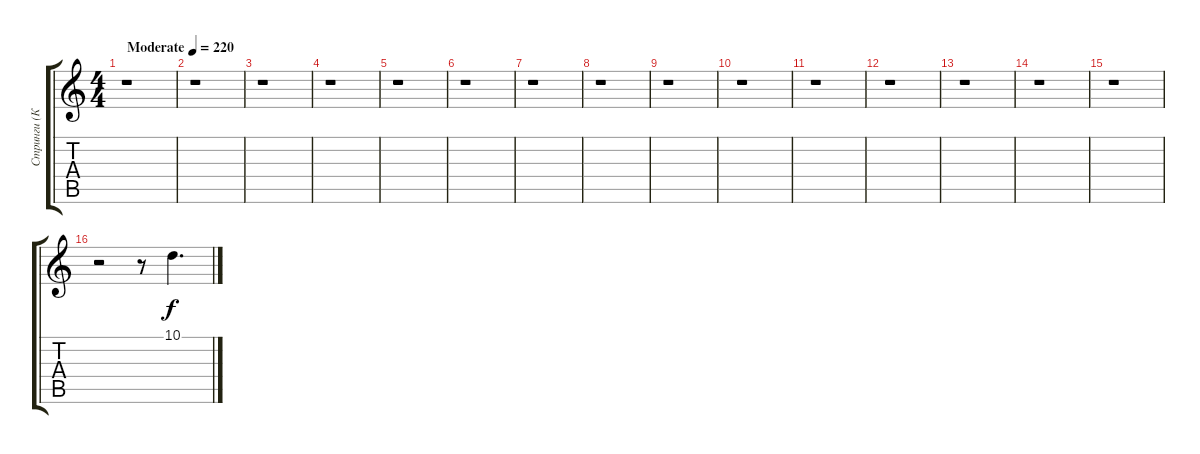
\track ("Стринги (Козлов)" "Стринги (К") {instrument stringensemble1}
\staff {score tabs}
\tuning (E4 B3 G3 D3 A2 E2) {hide}
\ts (4 4)
\tempo (220 "Moderate")
\clef g2
\ks c
r.1{dy f instrument stringensemble1} |
r.1 |
r.1 |
r.1 |
r.1 |
r.1 |
r.1 |
r.1 |
r.1 |
r.1 |
r.1 |
r.1 |
r.1 |
r.1 |
r.1 |
r.2 r.8 10.1.4{d}
